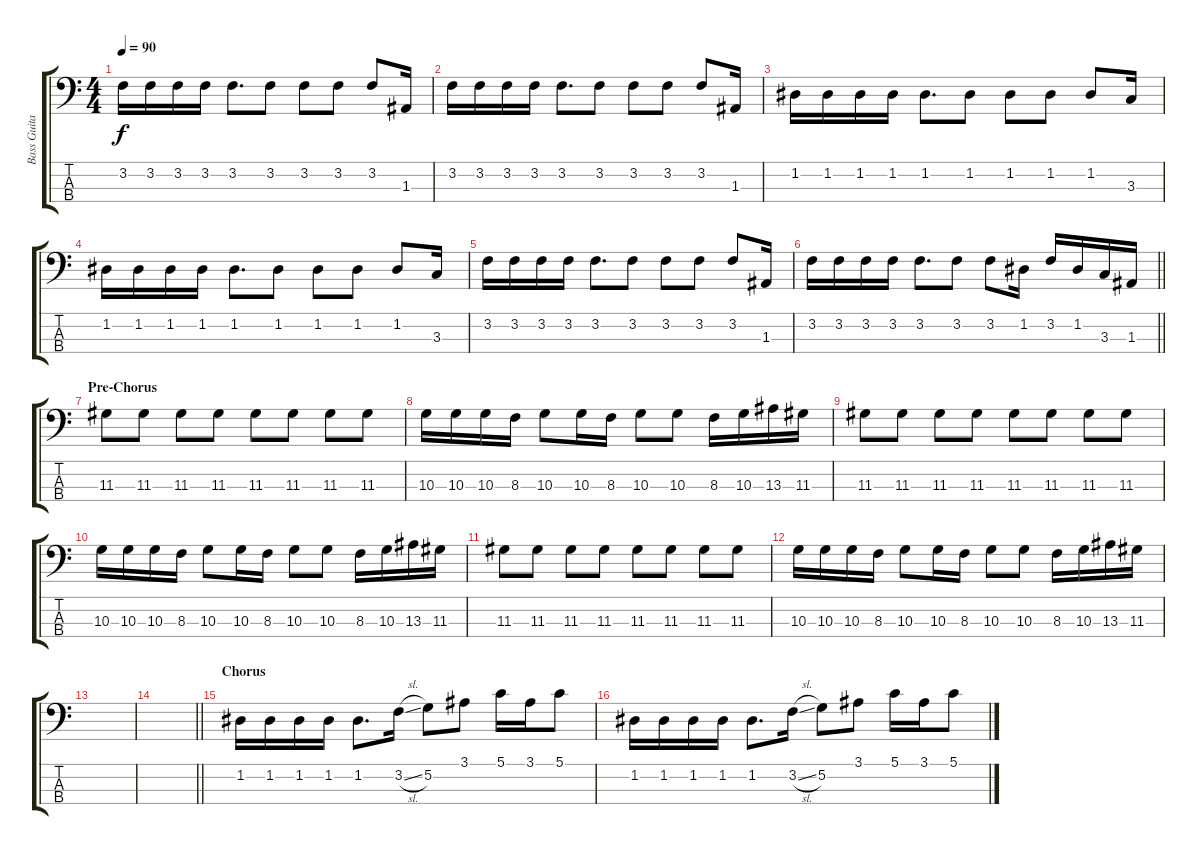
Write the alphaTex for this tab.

\track ("Bass Guitar" "Bass Guita") {instrument electricbassfinger}
\staff {score tabs}
\tuning (G2 D2 A1 E1) {hide}
\ts (4 4)
\tempo 90
\clef f4
\ks c
3.2.16{dy f} 3.2.16 3.2.16 3.2.16 3.2.8{d} 3.2.8 3.2.8 3.2.8 3.2.8 1.3.16 |
3.2.16 3.2.16 3.2.16 3.2.16 3.2.8{d} 3.2.8 3.2.8 3.2.8 3.2.8 1.3.16 |
1.2.16 1.2.16 1.2.16 1.2.16 1.2.8{d} 1.2.8 1.2.8 1.2.8 1.2.8 3.3.16 |
1.2.16 1.2.16 1.2.16 1.2.16 1.2.8{d} 1.2.8 1.2.8 1.2.8 1.2.8 3.3.16 |
3.2.16 3.2.16 3.2.16 3.2.16 3.2.8{d} 3.2.8 3.2.8 3.2.8 3.2.8 1.3.16 |
\barLineRight lightlight
3.2.16 3.2.16 3.2.16 3.2.16 3.2.8{d} 3.2.8 3.2.8 1.2.16 3.2.16 1.2.16 3.3.16 1.3.16 |
\section ("" "Pre-Chorus")
11.3.8 11.3.8 11.3.8 11.3.8 11.3.8 11.3.8 11.3.8 11.3.8 |
10.3.16 10.3.16 10.3.16 8.3.16 10.3.8 10.3.16 8.3.16 10.3.8 10.3.8 8.3.16 10.3.16 13.3.16 11.3.16 |
11.3.8 11.3.8 11.3.8 11.3.8 11.3.8 11.3.8 11.3.8 11.3.8 |
10.3.16 10.3.16 10.3.16 8.3.16 10.3.8 10.3.16 8.3.16 10.3.8 10.3.8 8.3.16 10.3.16 13.3.16 11.3.16 |
11.3.8 11.3.8 11.3.8 11.3.8 11.3.8 11.3.8 11.3.8 11.3.8 |
10.3.16 10.3.16 10.3.16 8.3.16 10.3.8 10.3.16 8.3.16 10.3.8 10.3.8 8.3.16 10.3.16 13.3.16 11.3.16 |
|
\barLineRight lightlight
|
\section ("" "Chorus")
1.2.16 1.2.16 1.2.16 1.2.16 1.2.8{d} 3.2{sl}.16 5.2.8 3.1.8 5.1.16 3.1.16 5.1.8 |
1.2.16 1.2.16 1.2.16 1.2.16 1.2.8{d} 3.2{sl}.16 5.2.8 3.1.8 5.1.16 3.1.16 5.1.8
